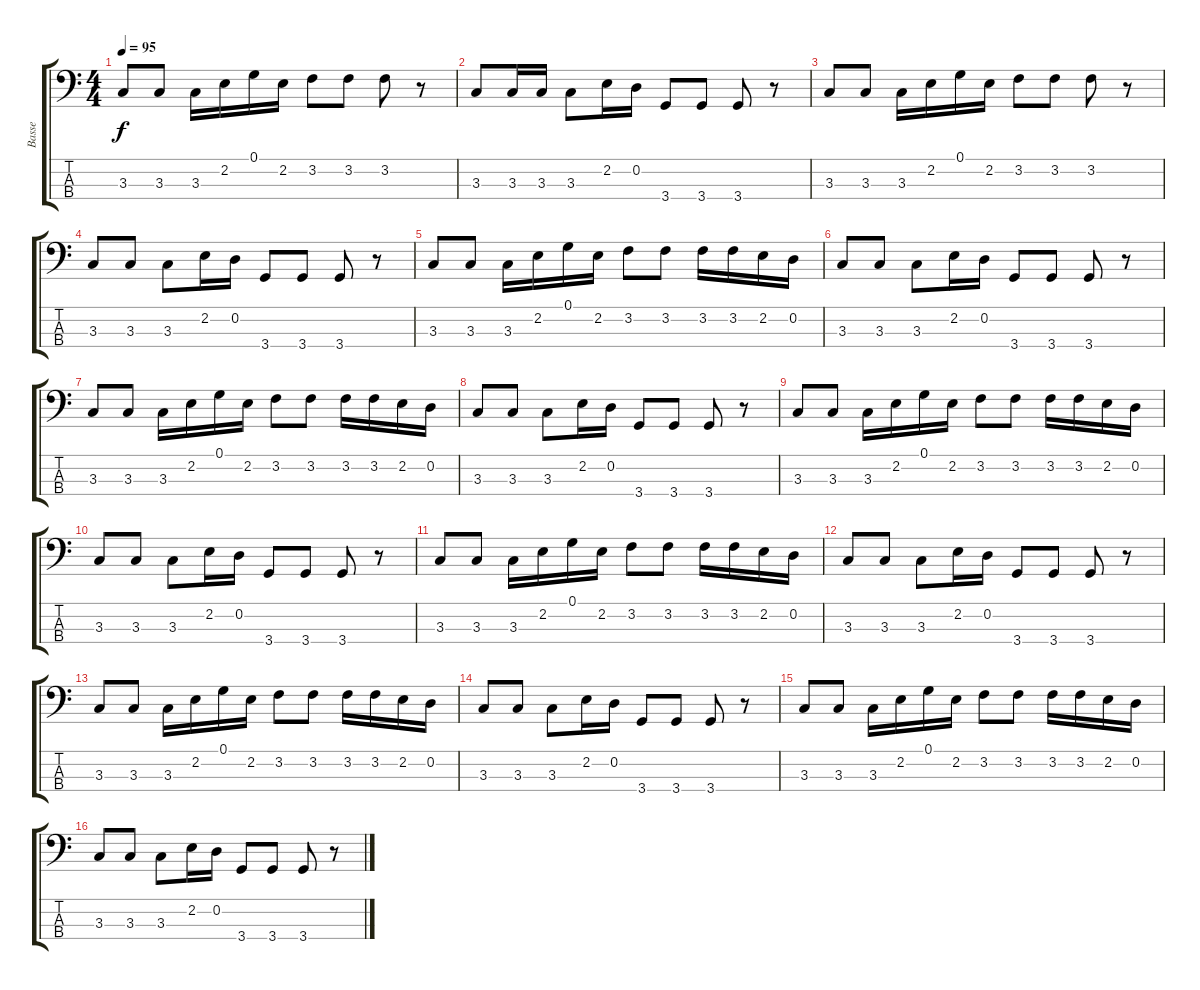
\track ("Basse" "Basse") {instrument electricbassfinger}
\staff {score tabs}
\tuning (G2 D2 A1 E1) {hide}
\ts (4 4)
\tempo 95
\clef f4
\ks c
3.3.8{dy f} 3.3.8 3.3.16 2.2.16 0.1.16 2.2.16 3.2.8 3.2.8 3.2.8 r.8 |
3.3.8 3.3.16 3.3.16 3.3.8 2.2.16 0.2.16 3.4.8 3.4.8 3.4.8 r.8 |
3.3.8 3.3.8 3.3.16 2.2.16 0.1.16 2.2.16 3.2.8 3.2.8 3.2.8 r.8 |
3.3.8 3.3.8 3.3.8 2.2.16 0.2.16 3.4.8 3.4.8 3.4.8 r.8 |
3.3.8 3.3.8 3.3.16 2.2.16 0.1.16 2.2.16 3.2.8 3.2.8 3.2.16 3.2.16 2.2.16 0.2.16 |
3.3.8 3.3.8 3.3.8 2.2.16 0.2.16 3.4.8 3.4.8 3.4.8 r.8 |
3.3.8 3.3.8 3.3.16 2.2.16 0.1.16 2.2.16 3.2.8 3.2.8 3.2.16 3.2.16 2.2.16 0.2.16 |
3.3.8 3.3.8 3.3.8 2.2.16 0.2.16 3.4.8 3.4.8 3.4.8 r.8 |
3.3.8 3.3.8 3.3.16 2.2.16 0.1.16 2.2.16 3.2.8 3.2.8 3.2.16 3.2.16 2.2.16 0.2.16 |
3.3.8 3.3.8 3.3.8 2.2.16 0.2.16 3.4.8 3.4.8 3.4.8 r.8 |
3.3.8 3.3.8 3.3.16 2.2.16 0.1.16 2.2.16 3.2.8 3.2.8 3.2.16 3.2.16 2.2.16 0.2.16 |
3.3.8 3.3.8 3.3.8 2.2.16 0.2.16 3.4.8 3.4.8 3.4.8 r.8 |
3.3.8 3.3.8 3.3.16 2.2.16 0.1.16 2.2.16 3.2.8 3.2.8 3.2.16 3.2.16 2.2.16 0.2.16 |
3.3.8 3.3.8 3.3.8 2.2.16 0.2.16 3.4.8 3.4.8 3.4.8 r.8 |
3.3.8 3.3.8 3.3.16 2.2.16 0.1.16 2.2.16 3.2.8 3.2.8 3.2.16 3.2.16 2.2.16 0.2.16 |
3.3.8 3.3.8 3.3.8 2.2.16 0.2.16 3.4.8 3.4.8 3.4.8 r.8
